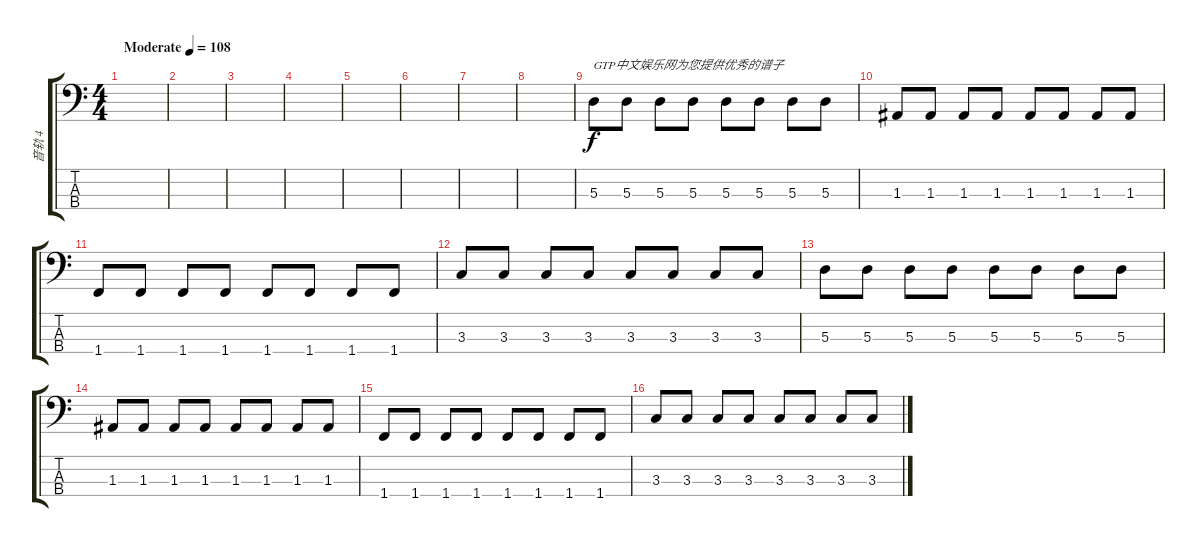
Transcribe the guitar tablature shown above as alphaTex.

\track ("音轨 4" "音轨 4") {instrument electricbassfinger}
\staff {score tabs}
\tuning (G2 D2 A1 E1) {hide}
\ts (4 4)
\tempo (108 "Moderate")
\clef f4
\ks c
|
|
|
|
|
|
|
|
5.3.8{txt "GTP中文娱乐网为您提供优秀的谱子"} 5.3.8 5.3.8 5.3.8 5.3.8 5.3.8 5.3.8 5.3.8 |
1.3.8 1.3.8 1.3.8 1.3.8 1.3.8 1.3.8 1.3.8 1.3.8 |
1.4.8 1.4.8 1.4.8 1.4.8 1.4.8 1.4.8 1.4.8 1.4.8 |
3.3.8 3.3.8 3.3.8 3.3.8 3.3.8 3.3.8 3.3.8 3.3.8 |
5.3.8 5.3.8 5.3.8 5.3.8 5.3.8 5.3.8 5.3.8 5.3.8 |
1.3.8 1.3.8 1.3.8 1.3.8 1.3.8 1.3.8 1.3.8 1.3.8 |
1.4.8 1.4.8 1.4.8 1.4.8 1.4.8 1.4.8 1.4.8 1.4.8 |
3.3.8 3.3.8 3.3.8 3.3.8 3.3.8 3.3.8 3.3.8 3.3.8
